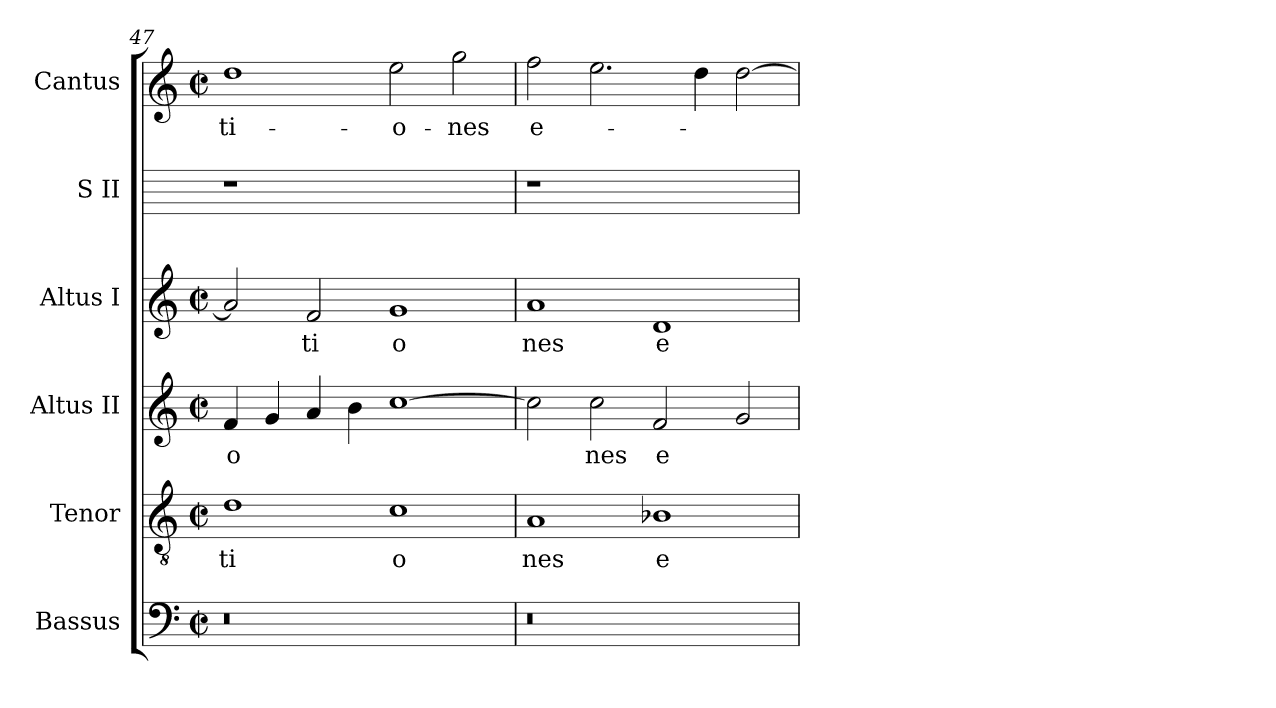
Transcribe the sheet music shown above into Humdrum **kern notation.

**kern	**kern	**text	**kern	**text	**kern	**text	**kern	**kern	**text
*part6	*part5	*part5	*part4	*part4	*part3	*part3	*part2	*part1	*part1
*staff6	*staff5	*staff5	*staff4	*staff4	*staff3	*staff3	*staff2	*staff1	*staff1
*I"Bassus	*I"Tenor	*	*I"Altus II	*	*I"Altus I	*	*I"S II	*I"Cantus	*
*I'B	*I'T	*	*I'A II	*	*I'A I	*	*	*	*
*clefF4	*clefGv2	*	*clefG2	*	*clefG2	*	*	*clefG2	*
*M2/2	*M2/2	*	*M2/2	*	*M2/2	*	*	*M2/2	*
*met(c|)	*met(c|)	*	*met(c|)	*	*met(c|)	*	*	*met(c|)	*
=47	=47	=47	=47	=47	=47	=47	=47	=47	=47
!	!	!LO:LY:b:cj	!	!LO:LY:b:cj	!	!	!	!	!LO:LY:b:cj
0r	1d	ti	4f/	o	2a/]	.	1r	1dd	-ti-
.	.	.	4g/	.	.	.	.	.	.
!	!	!	!	!	!	!LO:LY:b:cj	!	!	!
.	.	.	4a/	.	2f/	ti	.	.	.
.	.	.	4b\	.	.	.	.	.	.
!	!	!LO:LY:b:cj	!	!	!	!LO:LY:b:cj	!	!	!LO:LY:b:cj
.	1c	o	[>1cc	.	1g	o	1ryy	2ee\	-o-
!	!	!	!	!	!	!	!	!	!LO:LY:b:cj
.	.	.	.	.	.	.	.	2gg\	-nes
=48	=48	=48	=48	=48	=48	=48	=48	=48	=48
!	!	!LO:LY:b:cj	!	!	!	!LO:LY:b:cj	!	!	!LO:LY:b:cj
0r	1A	nes	2cc\]	.	1a	nes	1r	2ff\	e-
!	!	!	!	!LO:LY:b:cj	!	!	!	!	!
.	.	.	2cc\	nes	.	.	.	2.ee\	.
!	!	!LO:LY:b:rj	!	!LO:LY:b:cj	!	!LO:LY:b:rj	!	!	!
.	1B-X	e	2f/	e	1d	e	1ryy	.	.
.	.	.	.	.	.	.	.	4dd\	.
.	.	.	2g/	.	.	.	.	[>2dd\	.
=	=	=	=	=	=	=	=	=	=
*-	*-	*-	*-	*-	*-	*-	*-	*-	*-
